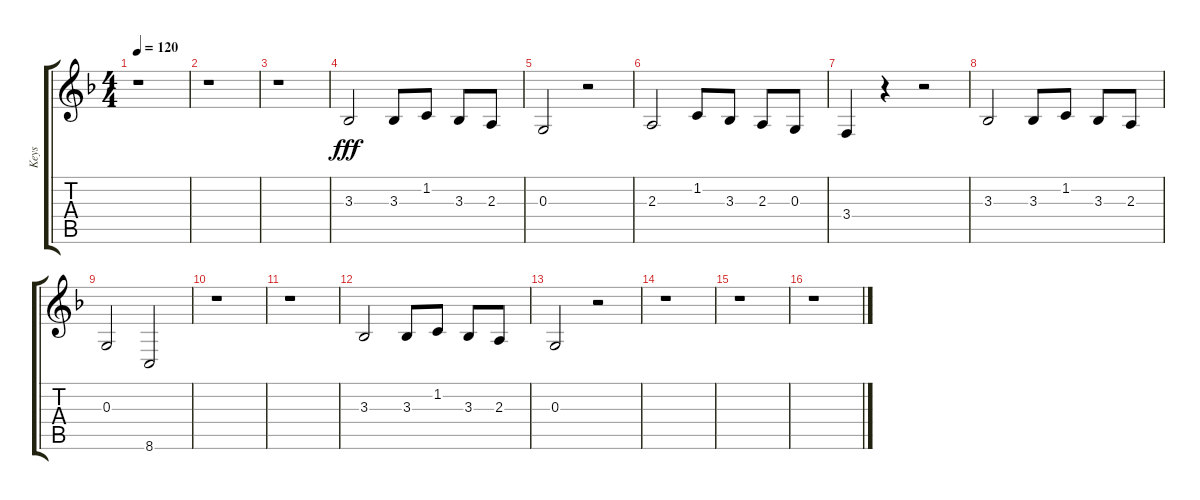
\track ("Keys" "Keys") {instrument brasssection}
\staff {score tabs}
\tuning (E4 B3 G3 D3 A2 E2) {hide}
\ts (4 4)
\tempo 120
\clef g2
\ks dminor
r.1{dy fff} |
r.1 |
r.1 |
3.3.2 3.3.8 1.2.8 3.3.8 2.3.8 |
0.3.2 r.2 |
2.3.2 1.2.8 3.3.8 2.3.8 0.3.8 |
3.4.4 r.4 r.2 |
3.3.2 3.3.8 1.2.8 3.3.8 2.3.8 |
0.3.2 8.6.2 |
r.1 |
r.1 |
3.3.2 3.3.8 1.2.8 3.3.8 2.3.8 |
0.3.2 r.2 |
r.1 |
r.1 |
r.1
